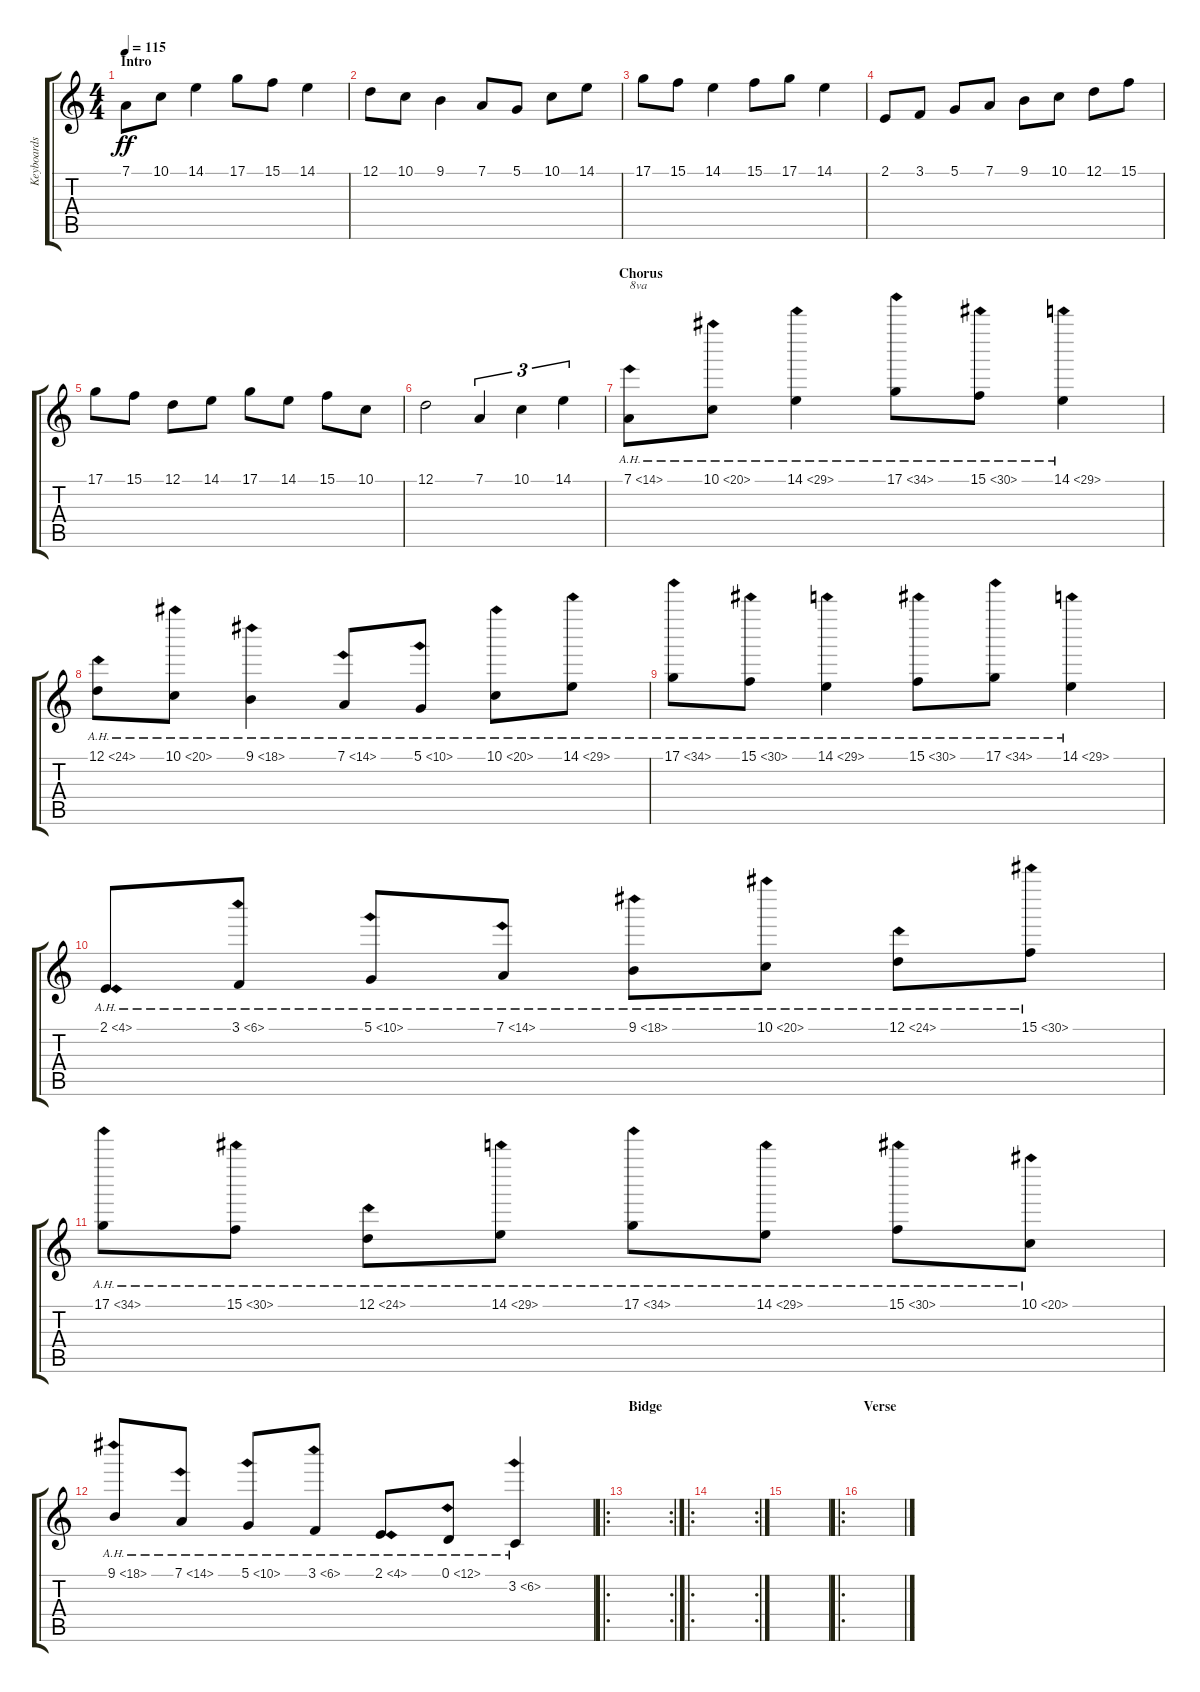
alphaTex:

\track ("Keyboards 1" "Keyboards ") {instrument brightacousticpiano}
\staff {score tabs}
\tuning (D4 A3 F3 C3 G2 D2) {hide}
\ts (4 4)
\section ("" "Intro")
\tempo 115
\clef g2
\ks c
7.1.8{dy ff instrument brightacousticpiano} 10.1.8 14.1.4 17.1.8 15.1.8 14.1.4 |
12.1.8 10.1.8 9.1.4 7.1.8 5.1.8 10.1.8 14.1.8 |
17.1.8 15.1.8 14.1.4 15.1.8 17.1.8 14.1.4 |
2.1.8 3.1.8 5.1.8 7.1.8 9.1.8 10.1.8 12.1.8 15.1.8 |
17.1.8 15.1.8 12.1.8 14.1.8 17.1.8 14.1.8 15.1.8 10.1.8 |
12.1.2 7.1.4{tu (3 2)} 10.1.4{tu (3 2)} 14.1.4{tu (3 2)} |
\section ("" "Chorus")
7.1{ah 7}.8{txt "8va"} 10.1{ah 10}.8 14.1{ah 15}.4 17.1{ah 17}.8 15.1{ah 15}.8 14.1{ah 15}.4 |
12.1{ah 12}.8 10.1{ah 10}.8 9.1{ah 9}.4 7.1{ah 7}.8 5.1{ah 5}.8 10.1{ah 10}.8 14.1{ah 15}.8 |
17.1{ah 17}.8 15.1{ah 15}.8 14.1{ah 15}.4 15.1{ah 15}.8 17.1{ah 17}.8 14.1{ah 15}.4 |
2.1{ah 2}.8 3.1{ah 3}.8 5.1{ah 5}.8 7.1{ah 7}.8 9.1{ah 9}.8 10.1{ah 10}.8 12.1{ah 12}.8 15.1{ah 15}.8 |
17.1{ah 17}.8 15.1{ah 15}.8 12.1{ah 12}.8 14.1{ah 15}.8 17.1{ah 17}.8 14.1{ah 15}.8 15.1{ah 15}.8 10.1{ah 10}.8 |
9.1{ah 9}.8 7.1{ah 7}.8 5.1{ah 5}.8 3.1{ah 3}.8 2.1{ah 2}.8 0.1{ah 12}.8 3.2{ah 3}.4 |
\ro
\rc 2
\section ("" "Bidge")
|
\ro
\rc 2
|
|
\ro
\section ("" "Verse")
